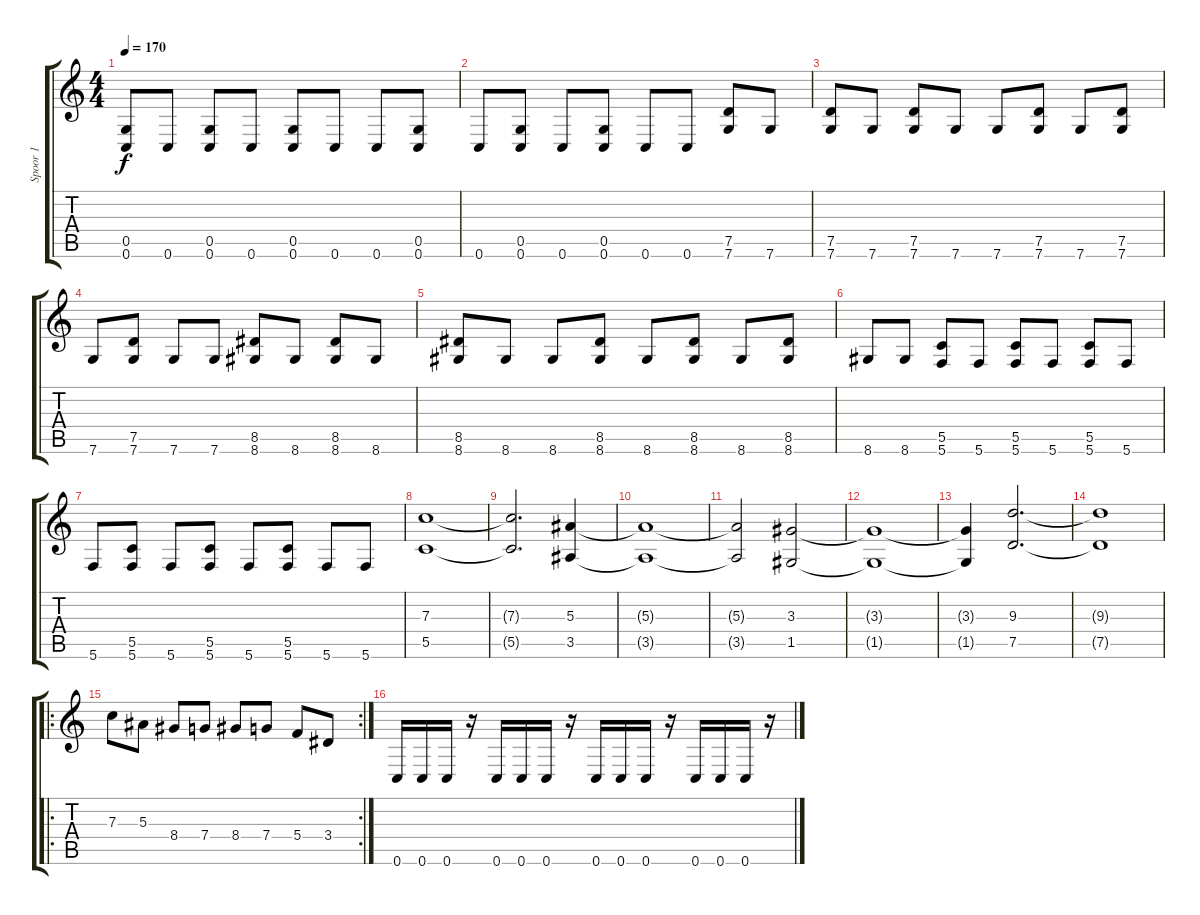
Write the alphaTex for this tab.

\track ("Spoor 1" "Spoor 1") {instrument distortionguitar}
\staff {score tabs}
\tuning (D4 A3 F3 C3 G2 C2) {hide}
\ts (4 4)
\tempo 170
\clef g2
\ks c
(0.5 0.6).8{dy f} 0.6.8 (0.5 0.6).8 0.6.8 (0.5 0.6).8 0.6.8 0.6.8 (0.5 0.6).8 |
0.6.8 (0.5 0.6).8 0.6.8 (0.5 0.6).8 0.6.8 0.6.8 (7.5 7.6).8 7.6.8 |
(7.5 7.6).8 7.6.8 (7.5 7.6).8 7.6.8 7.6.8 (7.5 7.6).8 7.6.8 (7.5 7.6).8 |
7.6.8 (7.5 7.6).8 7.6.8 7.6.8 (8.5 8.6).8 8.6.8 (8.5 8.6).8 8.6.8 |
(8.5 8.6).8 8.6.8 8.6.8 (8.5 8.6).8 8.6.8 (8.5 8.6).8 8.6.8 (8.5 8.6).8 |
8.6.8 8.6.8 (5.5 5.6).8 5.6.8 (5.5 5.6).8 5.6.8 (5.5 5.6).8 5.6.8 |
5.6.8 (5.5 5.6).8 5.6.8 (5.5 5.6).8 5.6.8 (5.5 5.6).8 5.6.8 5.6.8 |
(7.3 5.5).1 |
(7.3{t} 5.5{t}).2{d} (5.3 3.5).4 |
(5.3{t} 3.5{t}).1 |
(5.3{t} 3.5{t}).2 (3.3 1.5).2 |
(3.3{t} 1.5{t}).1 |
(3.3{t} 1.5{t}).4 (9.3 7.5).2{d} |
(9.3{t} 7.5{t}).1 |
\ro
\rc 2
7.3.8 5.3.8 8.4.8 7.4.8 8.4.8 7.4.8 5.4.8 3.4.8 |
0.6.16 0.6.16 0.6.16 r.16 0.6.16 0.6.16 0.6.16 r.16 0.6.16 0.6.16 0.6.16 r.16 0.6.16 0.6.16 0.6.16 r.16
